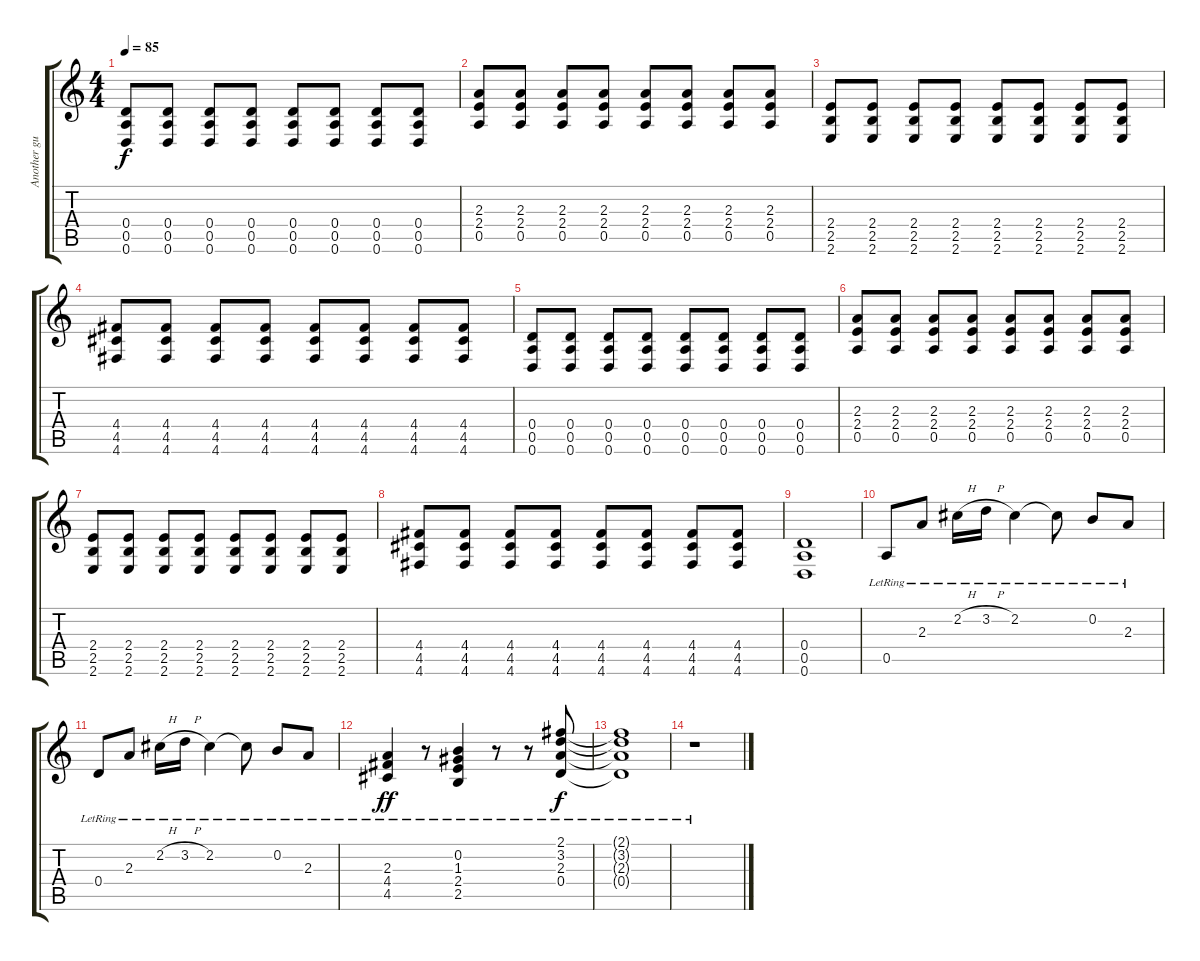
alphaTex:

\track ("Another guitar" "Another gu") {instrument electricguitarclean}
\staff {score tabs}
\tuning (E4 B3 G3 D3 A2 D2) {hide}
\ts (4 4)
\tempo 85
\clef g2
\ks c
(0.4 0.5 0.6).8{dy f} (0.4 0.5 0.6).8 (0.4 0.5 0.6).8 (0.4 0.5 0.6).8 (0.4 0.5 0.6).8 (0.4 0.5 0.6).8 (0.4 0.5 0.6).8 (0.4 0.5 0.6).8 |
(2.3 2.4 0.5).8 (2.3 2.4 0.5).8 (2.3 2.4 0.5).8 (2.3 2.4 0.5).8 (2.3 2.4 0.5).8 (2.3 2.4 0.5).8 (2.3 2.4 0.5).8 (2.3 2.4 0.5).8 |
(2.4 2.5 2.6).8 (2.4 2.5 2.6).8 (2.4 2.5 2.6).8 (2.4 2.5 2.6).8 (2.4 2.5 2.6).8 (2.4 2.5 2.6).8 (2.4 2.5 2.6).8 (2.4 2.5 2.6).8 |
(4.4 4.5 4.6).8 (4.4 4.5 4.6).8 (4.4 4.5 4.6).8 (4.4 4.5 4.6).8 (4.4 4.5 4.6).8 (4.4 4.5 4.6).8 (4.4 4.5 4.6).8 (4.4 4.5 4.6).8 |
(0.4 0.5 0.6).8 (0.4 0.5 0.6).8 (0.4 0.5 0.6).8 (0.4 0.5 0.6).8 (0.4 0.5 0.6).8 (0.4 0.5 0.6).8 (0.4 0.5 0.6).8 (0.4 0.5 0.6).8 |
(2.3 2.4 0.5).8 (2.3 2.4 0.5).8 (2.3 2.4 0.5).8 (2.3 2.4 0.5).8 (2.3 2.4 0.5).8 (2.3 2.4 0.5).8 (2.3 2.4 0.5).8 (2.3 2.4 0.5).8 |
(2.4 2.5 2.6).8 (2.4 2.5 2.6).8 (2.4 2.5 2.6).8 (2.4 2.5 2.6).8 (2.4 2.5 2.6).8 (2.4 2.5 2.6).8 (2.4 2.5 2.6).8 (2.4 2.5 2.6).8 |
(4.4 4.5 4.6).8 (4.4 4.5 4.6).8 (4.4 4.5 4.6).8 (4.4 4.5 4.6).8 (4.4 4.5 4.6).8 (4.4 4.5 4.6).8 (4.4 4.5 4.6).8 (4.4 4.5 4.6).8 |
(0.4 0.5 0.6).1 |
0.5{lr}.8 2.3{lr}.8 2.2{h lr}.16 3.2{h lr}.16 2.2{lr}.4 2.2{lr t}.8 0.2{lr}.8 2.3{lr}.8 |
0.4{lr}.8 2.3{lr}.8 2.2{h lr}.16 3.2{h lr}.16 2.2{lr}.4 2.2{lr t}.8 0.2{lr}.8 2.3{lr}.8 |
(2.3{lr} 4.4{lr} 4.5{lr}).4{dy ff} r.8 (0.2 1.3{lr} 2.4{lr} 2.5{lr}).4 r.8 r.8 (2.1{lr} 3.2{lr} 2.3{lr} 0.4{lr}).8{dy f} |
(2.1{lr t} 3.2{lr t} 2.3{lr t} 0.4{lr t}).1 |
r.1
